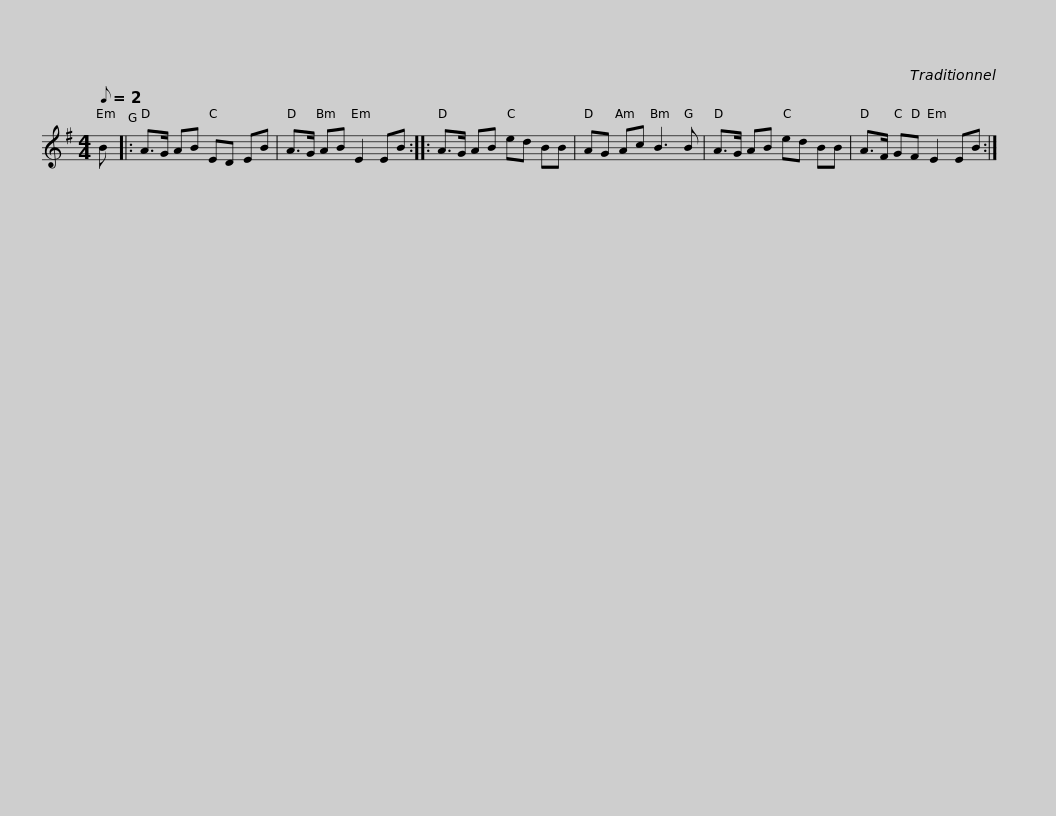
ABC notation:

X:1
L:1/8
Q:1/8=2
M:4/4
I:linebreak $
K:Emin
V:1 treble
V:1
 B |: A>G AB ED EB | A>G AB E2 EB :: A>G AB ed BB | AG Ac B3 B |$ %5
 A>G AB ed BB | A>F GF E2 EB :| %7
